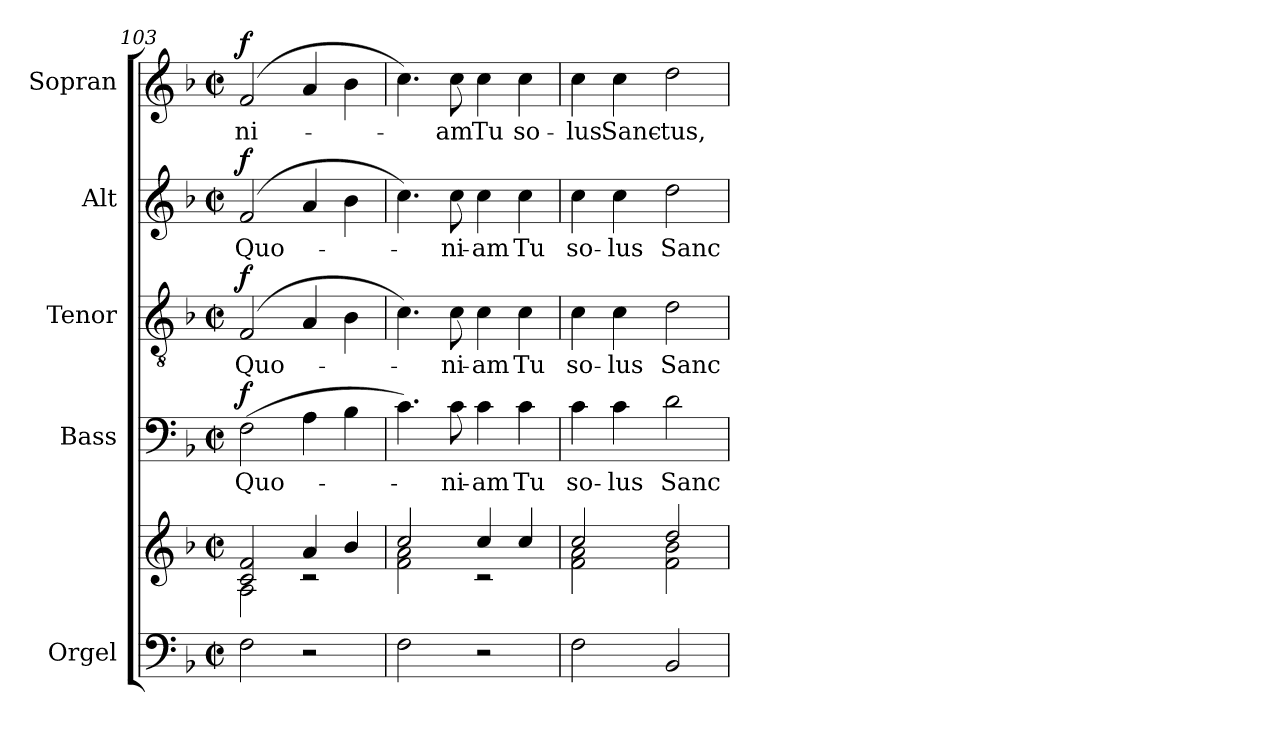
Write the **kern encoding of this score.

**kern	**kern	**kern	**text	**dynam	**kern	**text	**dynam	**kern	**text	**dynam	**kern	**text	**dynam
*part5	*part5	*part4	*part4	*part4	*part3	*part3	*part3	*part2	*part2	*part2	*part1	*part1	*part1
*staff6	*staff5	*staff4	*staff4	*staff4	*staff3	*staff3	*staff3	*staff2	*staff2	*staff2	*staff1	*staff1	*staff1
*I"Orgel	*	*I"Bass	*	*	*I"Tenor	*	*	*I"Alt	*	*	*I"Sopran	*	*
*I'Org.	*	*I'B.	*	*	*I'T.	*	*	*I'A.	*	*	*I'S.	*	*
!!LO:PB:g=z
*clefF4	*clefG2	*clefF4	*	*	*clefGv2	*	*	*clefG2	*	*	*clefG2	*	*
*k[b-]	*k[b-]	*k[b-]	*	*	*k[b-]	*	*	*k[b-]	*	*	*k[b-]	*	*
*F:	*F:	*F:	*	*	*F:	*	*	*F:	*	*	*F:	*	*
*M2/2	*M2/2	*M2/2	*	*	*M2/2	*	*	*M2/2	*	*	*M2/2	*	*
*met(c|)	*met(c|)	*met(c|)	*	*	*met(c|)	*	*	*met(c|)	*	*	*met(c|)	*	*
=103	=103	=103	=103	=103	=103	=103	=103	=103	=103	=103	=103	=103	=103
*	*^	*	*	*	*	*	*	*	*	*	*	*	*
!	!	!	!	!LO:LY:b	!LO:DY:a	!	!LO:LY:b	!LO:DY:a	!	!LO:LY:b	!LO:DY:a	!	!LO:LY:b	!LO:DY:a
2F\	2c/ 2f/	2A\	(>2F\	Quo-	f	(2F/	Quo-	f	(2f/	Quo-	f	(2f/	-ni-	f
2r	4a/	2rd	4A\	.	.	4A/	.	.	4a/	.	.	4a/	.	.
.	4b-/	.	4B-\	.	.	4B-\	.	.	4b-\	.	.	4b-\	.	.
=104	=104	=104	=104	=104	=104	=104	=104	=104	=104	=104	=104	=104	=104	=104
2F\	2cc/	2f\ 2a\	4.c\)	.	.	4.c\)	.	.	4.cc\)	.	.	4.cc\)	.	.
!	!	!	!	!LO:LY:b	!	!	!LO:LY:b	!	!	!LO:LY:b	!	!	!LO:LY:b	!
.	.	.	8c\	-ni-	.	8c\	-ni-	.	8cc\	-ni-	.	8cc\	-am	.
!	!	!	!	!LO:LY:b	!	!	!LO:LY:b	!	!	!LO:LY:b	!	!	!LO:LY:b	!
2r	4cc/	2rd	4c\	-am	.	4c\	-am	.	4cc\	-am	.	4cc\	Tu	.
!	!	!	!	!LO:LY:b	!	!	!LO:LY:b	!	!	!LO:LY:b	!	!	!LO:LY:b	!
.	4cc/	.	4c\	Tu	.	4c\	Tu	.	4cc\	Tu	.	4cc\	so-	.
=105	=105	=105	=105	=105	=105	=105	=105	=105	=105	=105	=105	=105	=105	=105
!	!	!	!	!LO:LY:b	!	!	!LO:LY:b	!	!	!LO:LY:b	!	!	!LO:LY:b	!
2F\	2cc/	2f\ 2a\	4c\	so-	.	4c\	so-	.	4cc\	so-	.	4cc\	-lus	.
!	!	!	!	!LO:LY:b	!	!	!LO:LY:b	!	!	!LO:LY:b	!	!	!LO:LY:b	!
.	.	.	4c\	-lus	.	4c\	-lus	.	4cc\	-lus	.	4cc\	Sanc-	.
!	!	!	!	!LO:LY:b	!	!	!LO:LY:b	!	!	!LO:LY:b	!	!	!LO:LY:b	!
2BB-/	2dd/	2f\ 2b-\	2d\	Sanc-	.	2d\	Sanc-	.	2dd\	Sanc-	.	2dd\	-tus,	.
*	*v	*v	*	*	*	*	*	*	*	*	*	*	*	*
=	=	=	=	=	=	=	=	=	=	=	=	=	=
*-	*-	*-	*-	*-	*-	*-	*-	*-	*-	*-	*-	*-	*-
